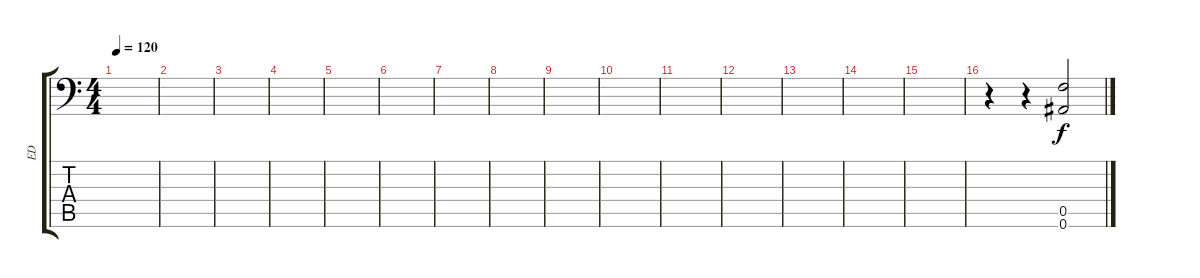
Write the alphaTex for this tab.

\track ("ED" "ED") {instrument distortionguitar}
\staff {score tabs}
\tuning (C4 G3 Eb3 Bb2 F2 Bb1) {hide}
\ts (4 4)
\tempo 120
\clef f4
\ks c
|
|
|
|
|
|
|
|
|
|
|
|
|
|
|
r.4{volume 0} r.4 (0.5 0.6).2{volume 13}
